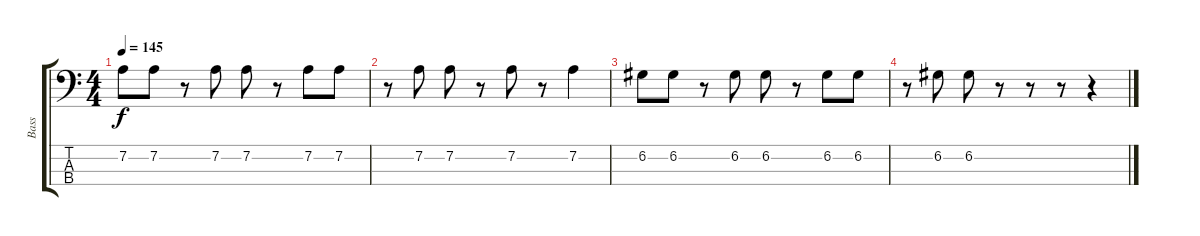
\track ("Bass" "Bass") {instrument electricbassfinger}
\staff {score tabs}
\tuning (G2 D2 A1 E1) {hide}
\ts (4 4)
\tempo 145
\clef f4
\ks c
7.2.8{dy f} 7.2.8 r.8 7.2.8 7.2.8 r.8 7.2.8 7.2.8 |
r.8 7.2.8 7.2.8 r.8 7.2.8 r.8 7.2.4 |
6.2.8 6.2.8 r.8 6.2.8 6.2.8 r.8 6.2.8 6.2.8 |
r.8 6.2.8 6.2.8 r.8 r.8 r.8 r.4
